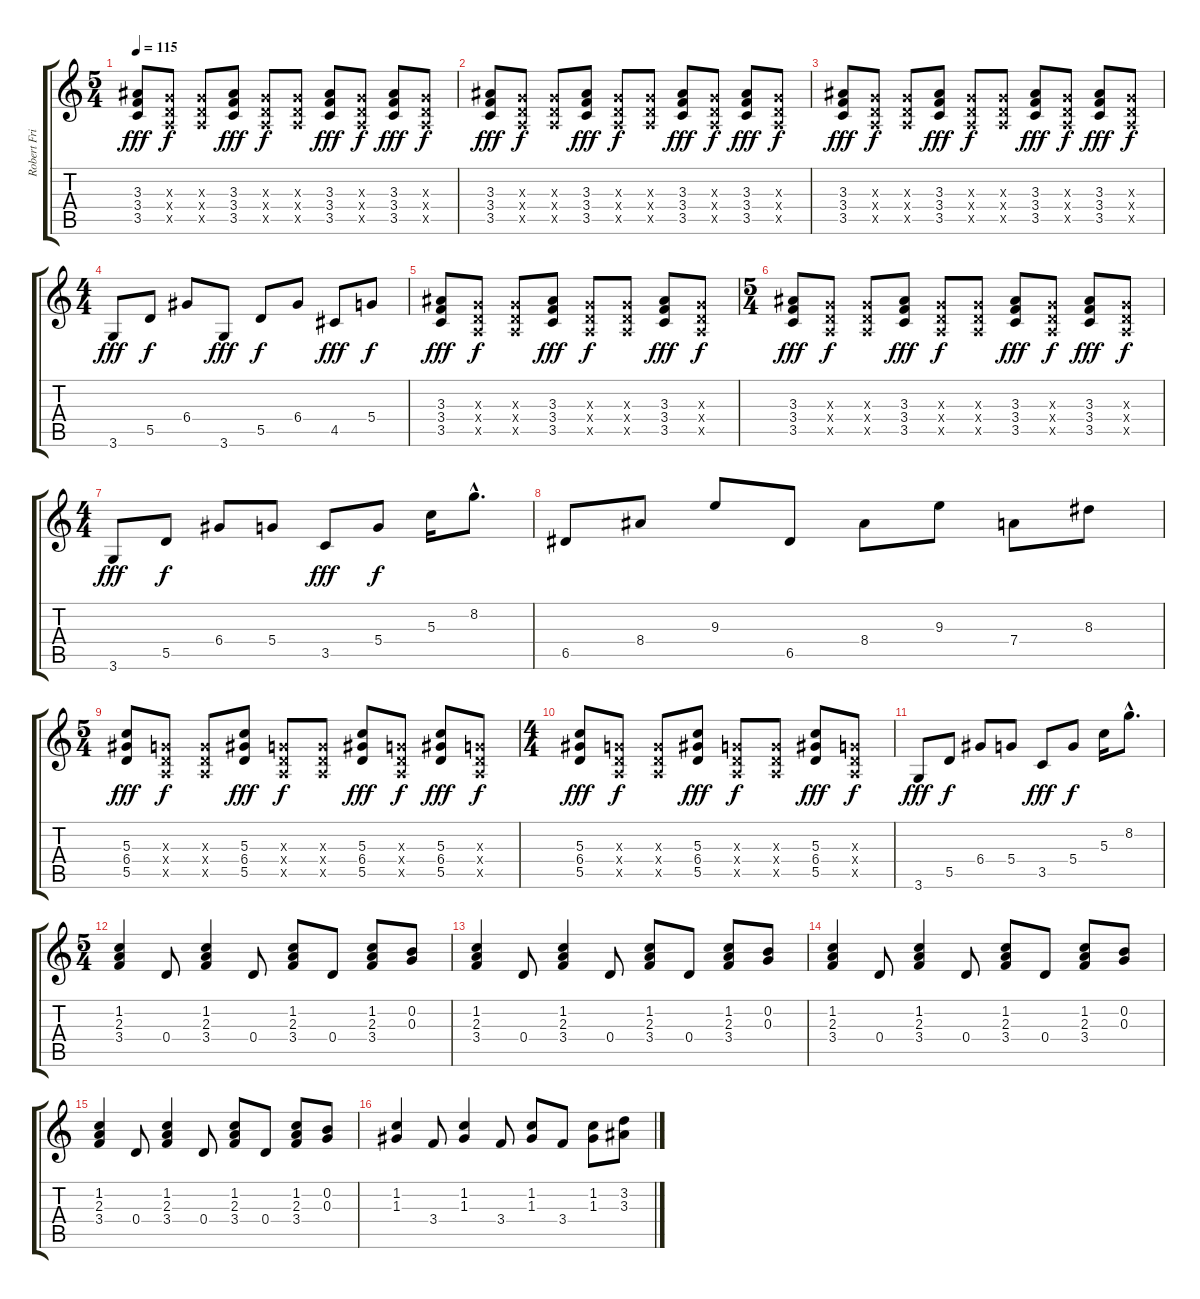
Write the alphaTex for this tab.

\track ("Robert Fripp Guitar" "Robert Fri") {instrument electricguitarmuted}
\staff {score tabs}
\tuning (E4 B3 G3 D3 A2 E2) {hide}
\ts (5 4)
\tempo 115
\clef g2
\ks c
(3.3 3.4 3.5).8{dy fff} (0.3{x} 0.4{x} 0.5{x}).8{dy f} (0.3{x} 0.4{x} 0.5{x}).8 (3.3 3.4 3.5).8{dy fff} (0.3{x} 0.4{x} 0.5{x}).8{dy f} (0.3{x} 0.4{x} 0.5{x}).8 (3.3 3.4 3.5).8{dy fff} (0.3{x} 0.4{x} 0.5{x}).8{dy f} (3.3 3.4 3.5).8{dy fff} (0.3{x} 0.4{x} 0.5{x}).8{dy f} |
(3.3 3.4 3.5).8{dy fff} (0.3{x} 0.4{x} 0.5{x}).8{dy f} (0.3{x} 0.4{x} 0.5{x}).8 (3.3 3.4 3.5).8{dy fff} (0.3{x} 0.4{x} 0.5{x}).8{dy f} (0.3{x} 0.4{x} 0.5{x}).8 (3.3 3.4 3.5).8{dy fff} (0.3{x} 0.4{x} 0.5{x}).8{dy f} (3.3 3.4 3.5).8{dy fff} (0.3{x} 0.4{x} 0.5{x}).8{dy f} |
(3.3 3.4 3.5).8{dy fff} (0.3{x} 0.4{x} 0.5{x}).8{dy f} (0.3{x} 0.4{x} 0.5{x}).8 (3.3 3.4 3.5).8{dy fff} (0.3{x} 0.4{x} 0.5{x}).8{dy f} (0.3{x} 0.4{x} 0.5{x}).8 (3.3 3.4 3.5).8{dy fff} (0.3{x} 0.4{x} 0.5{x}).8{dy f} (3.3 3.4 3.5).8{dy fff} (0.3{x} 0.4{x} 0.5{x}).8{dy f} |
\ts (4 4)
3.6.8{dy fff} 5.5.8{dy f} 6.4.8 3.6.8{dy fff} 5.5.8{dy f} 6.4.8 4.5.8{dy fff} 5.4.8{dy f} |
(3.3 3.4 3.5).8{dy fff} (0.3{x} 0.4{x} 0.5{x}).8{dy f} (0.3{x} 0.4{x} 0.5{x}).8 (3.3 3.4 3.5).8{dy fff} (0.3{x} 0.4{x} 0.5{x}).8{dy f} (0.3{x} 0.4{x} 0.5{x}).8 (3.3 3.4 3.5).8{dy fff} (0.3{x} 0.4{x} 0.5{x}).8{dy f} |
\ts (5 4)
(3.3 3.4 3.5).8{dy fff} (0.3{x} 0.4{x} 0.5{x}).8{dy f} (0.3{x} 0.4{x} 0.5{x}).8 (3.3 3.4 3.5).8{dy fff} (0.3{x} 0.4{x} 0.5{x}).8{dy f} (0.3{x} 0.4{x} 0.5{x}).8 (3.3 3.4 3.5).8{dy fff} (0.3{x} 0.4{x} 0.5{x}).8{dy f} (3.3 3.4 3.5).8{dy fff} (0.3{x} 0.4{x} 0.5{x}).8{dy f} |
\ts (4 4)
3.6.8{dy fff} 5.5.8{dy f} 6.4.8 5.4.8 3.5.8{dy fff} 5.4.8{dy f} 5.3.16 8.2{hac}.8{d} |
6.5.8 8.4.8 9.3.8 6.5.8 8.4.8 9.3.8 7.4.8 8.3.8 |
\ts (5 4)
(5.3 6.4 5.5).8{dy fff} (0.3{x} 0.4{x} 0.5{x}).8{dy f} (0.3{x} 0.4{x} 0.5{x}).8 (5.3 6.4 5.5).8{dy fff} (0.3{x} 0.4{x} 0.5{x}).8{dy f} (0.3{x} 0.4{x} 0.5{x}).8 (5.3 6.4 5.5).8{dy fff} (0.3{x} 0.4{x} 0.5{x}).8{dy f} (5.3 6.4 5.5).8{dy fff} (0.3{x} 0.4{x} 0.5{x}).8{dy f} |
\ts (4 4)
(5.3 6.4 5.5).8{dy fff} (0.3{x} 0.4{x} 0.5{x}).8{dy f} (0.3{x} 0.4{x} 0.5{x}).8 (5.3 6.4 5.5).8{dy fff} (0.3{x} 0.4{x} 0.5{x}).8{dy f} (0.3{x} 0.4{x} 0.5{x}).8 (5.3 6.4 5.5).8{dy fff} (0.3{x} 0.4{x} 0.5{x}).8{dy f} |
3.6.8{dy fff} 5.5.8{dy f} 6.4.8 5.4.8 3.5.8{dy fff} 5.4.8{dy f} 5.3.16 8.2{hac}.8{d} |
\ts (5 4)
(1.2 2.3 3.4).4 0.4.8 (1.2 2.3 3.4).4 0.4.8 (1.2 2.3 3.4).8 0.4.8 (1.2 2.3 3.4).8 (0.2 0.3).8 |
(1.2 2.3 3.4).4 0.4.8 (1.2 2.3 3.4).4 0.4.8 (1.2 2.3 3.4).8 0.4.8 (1.2 2.3 3.4).8 (0.2 0.3).8 |
(1.2 2.3 3.4).4 0.4.8 (1.2 2.3 3.4).4 0.4.8 (1.2 2.3 3.4).8 0.4.8 (1.2 2.3 3.4).8 (0.2 0.3).8 |
(1.2 2.3 3.4).4 0.4.8 (1.2 2.3 3.4).4 0.4.8 (1.2 2.3 3.4).8 0.4.8 (1.2 2.3 3.4).8 (0.2 0.3).8 |
(1.2 1.3).4 3.4.8 (1.2 1.3).4 3.4.8 (1.2 1.3).8 3.4.8 (1.2 1.3).8 (3.2 3.3).8
